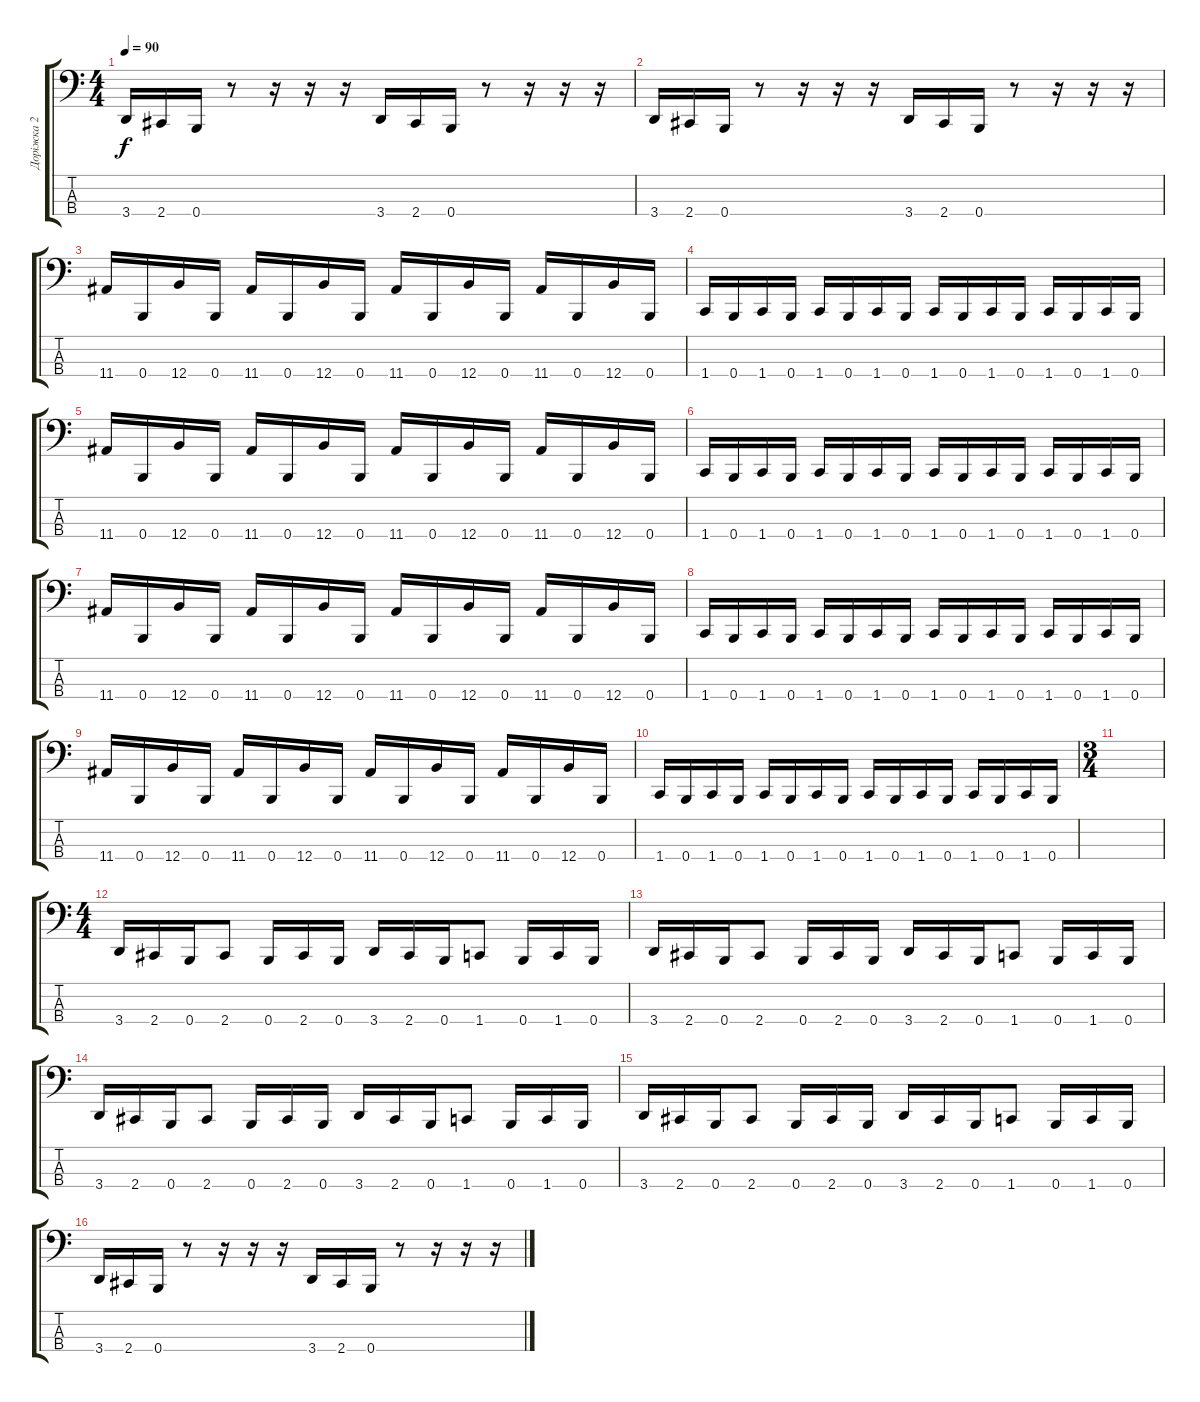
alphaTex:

\track ("Доріжка 2" "Доріжка 2") {instrument electricbasspick}
\staff {score tabs}
\tuning (E2 B1 Gb1 B0) {hide}
\ts (4 4)
\tempo 90
\clef f4
\ks c
3.4.16{dy f} 2.4.16 0.4.16 r.8 r.16 r.16 r.16 3.4.16 2.4.16 0.4.16 r.8 r.16 r.16 r.16 |
3.4.16 2.4.16 0.4.16 r.8 r.16 r.16 r.16 3.4.16 2.4.16 0.4.16 r.8 r.16 r.16 r.16 |
11.4.16 0.4.16 12.4.16 0.4.16 11.4.16 0.4.16 12.4.16 0.4.16 11.4.16 0.4.16 12.4.16 0.4.16 11.4.16 0.4.16 12.4.16 0.4.16 |
1.4.16 0.4.16 1.4.16 0.4.16 1.4.16 0.4.16 1.4.16 0.4.16 1.4.16 0.4.16 1.4.16 0.4.16 1.4.16 0.4.16 1.4.16 0.4.16 |
11.4.16 0.4.16 12.4.16 0.4.16 11.4.16 0.4.16 12.4.16 0.4.16 11.4.16 0.4.16 12.4.16 0.4.16 11.4.16 0.4.16 12.4.16 0.4.16 |
1.4.16 0.4.16 1.4.16 0.4.16 1.4.16 0.4.16 1.4.16 0.4.16 1.4.16 0.4.16 1.4.16 0.4.16 1.4.16 0.4.16 1.4.16 0.4.16 |
11.4.16 0.4.16 12.4.16 0.4.16 11.4.16 0.4.16 12.4.16 0.4.16 11.4.16 0.4.16 12.4.16 0.4.16 11.4.16 0.4.16 12.4.16 0.4.16 |
1.4.16 0.4.16 1.4.16 0.4.16 1.4.16 0.4.16 1.4.16 0.4.16 1.4.16 0.4.16 1.4.16 0.4.16 1.4.16 0.4.16 1.4.16 0.4.16 |
11.4.16 0.4.16 12.4.16 0.4.16 11.4.16 0.4.16 12.4.16 0.4.16 11.4.16 0.4.16 12.4.16 0.4.16 11.4.16 0.4.16 12.4.16 0.4.16 |
1.4.16 0.4.16 1.4.16 0.4.16 1.4.16 0.4.16 1.4.16 0.4.16 1.4.16 0.4.16 1.4.16 0.4.16 1.4.16 0.4.16 1.4.16 0.4.16 |
\ts (3 4)
|
\ts (4 4)
3.4.16 2.4.16 0.4.16 2.4.8 0.4.16 2.4.16 0.4.16 3.4.16 2.4.16 0.4.16 1.4.8 0.4.16 1.4.16 0.4.16 |
3.4.16 2.4.16 0.4.16 2.4.8 0.4.16 2.4.16 0.4.16 3.4.16 2.4.16 0.4.16 1.4.8 0.4.16 1.4.16 0.4.16 |
3.4.16 2.4.16 0.4.16 2.4.8 0.4.16 2.4.16 0.4.16 3.4.16 2.4.16 0.4.16 1.4.8 0.4.16 1.4.16 0.4.16 |
3.4.16 2.4.16 0.4.16 2.4.8 0.4.16 2.4.16 0.4.16 3.4.16 2.4.16 0.4.16 1.4.8 0.4.16 1.4.16 0.4.16 |
3.4.16 2.4.16 0.4.16 r.8 r.16 r.16 r.16 3.4.16 2.4.16 0.4.16 r.8 r.16 r.16 r.16
